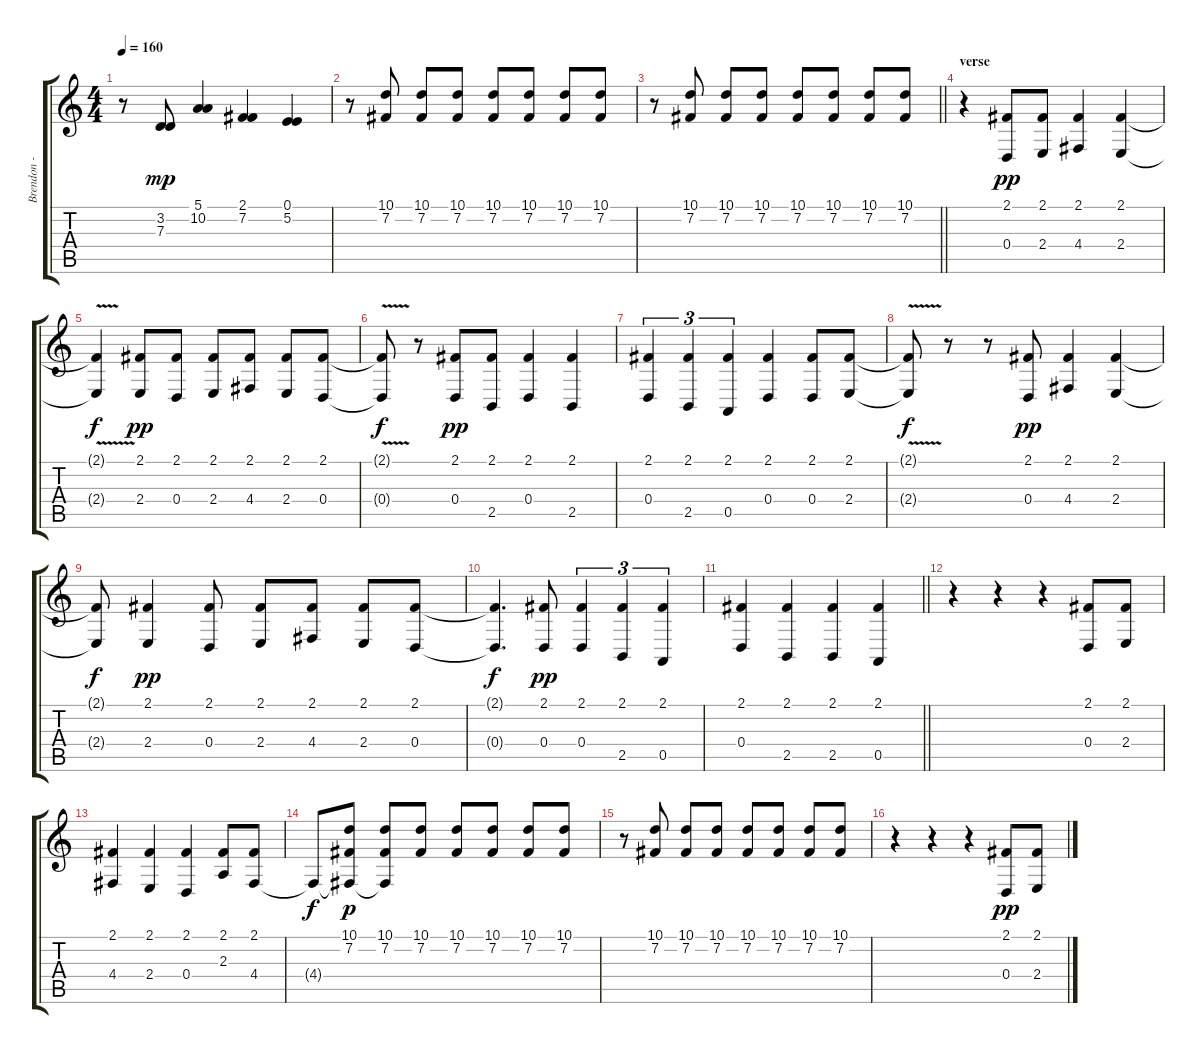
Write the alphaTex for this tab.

\track ("Brendon - Vocals" "Brendon - ") {instrument clarinet}
\staff {score tabs}
\tuning (E4 B3 G3 D3 A2 E2) {hide}
\ts (4 4)
\tempo 160
\clef g2
\ks c
r.8{dy mp} (3.2 7.3).8 (5.1 10.2).4 (2.1 7.2).4 (0.1 5.2).4 |
r.8 (10.1 7.2).8 (10.1 7.2).8 (10.1 7.2).8 (10.1 7.2).8 (10.1 7.2).8 (10.1 7.2).8 (10.1 7.2).8 |
\barLineRight lightlight
r.8 (10.1 7.2).8 (10.1 7.2).8 (10.1 7.2).8 (10.1 7.2).8 (10.1 7.2).8 (10.1 7.2).8 (10.1 7.2).8 |
\section ("" "verse")
r.4 (2.1 0.4).8{dy pp} (2.1 2.4).8 (2.1 4.4).4 (2.1 2.4).4 |
(2.1{t} 2.4{v t}).4{dy f} (2.1 2.4).8{dy pp} (2.1 0.4).8 (2.1 2.4).8 (2.1 4.4).8 (2.1 2.4).8 (2.1 0.4).8 |
(2.1{t} 0.4{v t}).8{dy f} r.8 (2.1 0.4).8{dy pp} (2.1 2.5).8 (2.1 0.4).4 (2.1 2.5).4 |
(2.1 0.4).4{tu (3 2)} (2.1 2.5).4{tu (3 2)} (2.1 0.5).4{tu (3 2)} (2.1 0.4).4 (2.1 0.4).8 (2.1 2.4).8 |
(2.1{t} 2.4{v t}).8{dy f} r.8 r.8 (2.1 0.4).8{dy pp} (2.1 4.4).4 (2.1 2.4).4 |
(2.1{t} 2.4{t}).8{dy f} (2.1 2.4).4{dy pp} (2.1 0.4).8 (2.1 2.4).8 (2.1 4.4).8 (2.1 2.4).8 (2.1 0.4).8 |
(2.1{t} 0.4{t}).4{d dy f} (2.1 0.4).8{dy pp} (2.1 0.4).4{tu (3 2)} (2.1 2.5).4{tu (3 2)} (2.1 0.5).4{tu (3 2)} |
\barLineRight lightlight
(2.1 0.4).4 (2.1 2.5).4 (2.1 2.5).4 (2.1 0.5).4 |
\section ("" "")
r.4 r.4 r.4 (2.1 0.4).8 (2.1 2.4).8 |
(2.1 4.4).4 (2.1 2.4).4 (2.1 0.4).4 (2.1 2.3).8 (2.1 4.4).8 |
4.4{t}.8{dy f} (10.1 7.2 4.4{t}).8{dy p} (10.1 7.2 4.4{t}).8 (10.1 7.2).8 (10.1 7.2).8 (10.1 7.2).8 (10.1 7.2).8 (10.1 7.2).8 |
r.8 (10.1 7.2).8 (10.1 7.2).8 (10.1 7.2).8 (10.1 7.2).8 (10.1 7.2).8 (10.1 7.2).8 (10.1 7.2).8 |
r.4 r.4 r.4 (2.1 0.4).8{dy pp} (2.1 2.4).8
